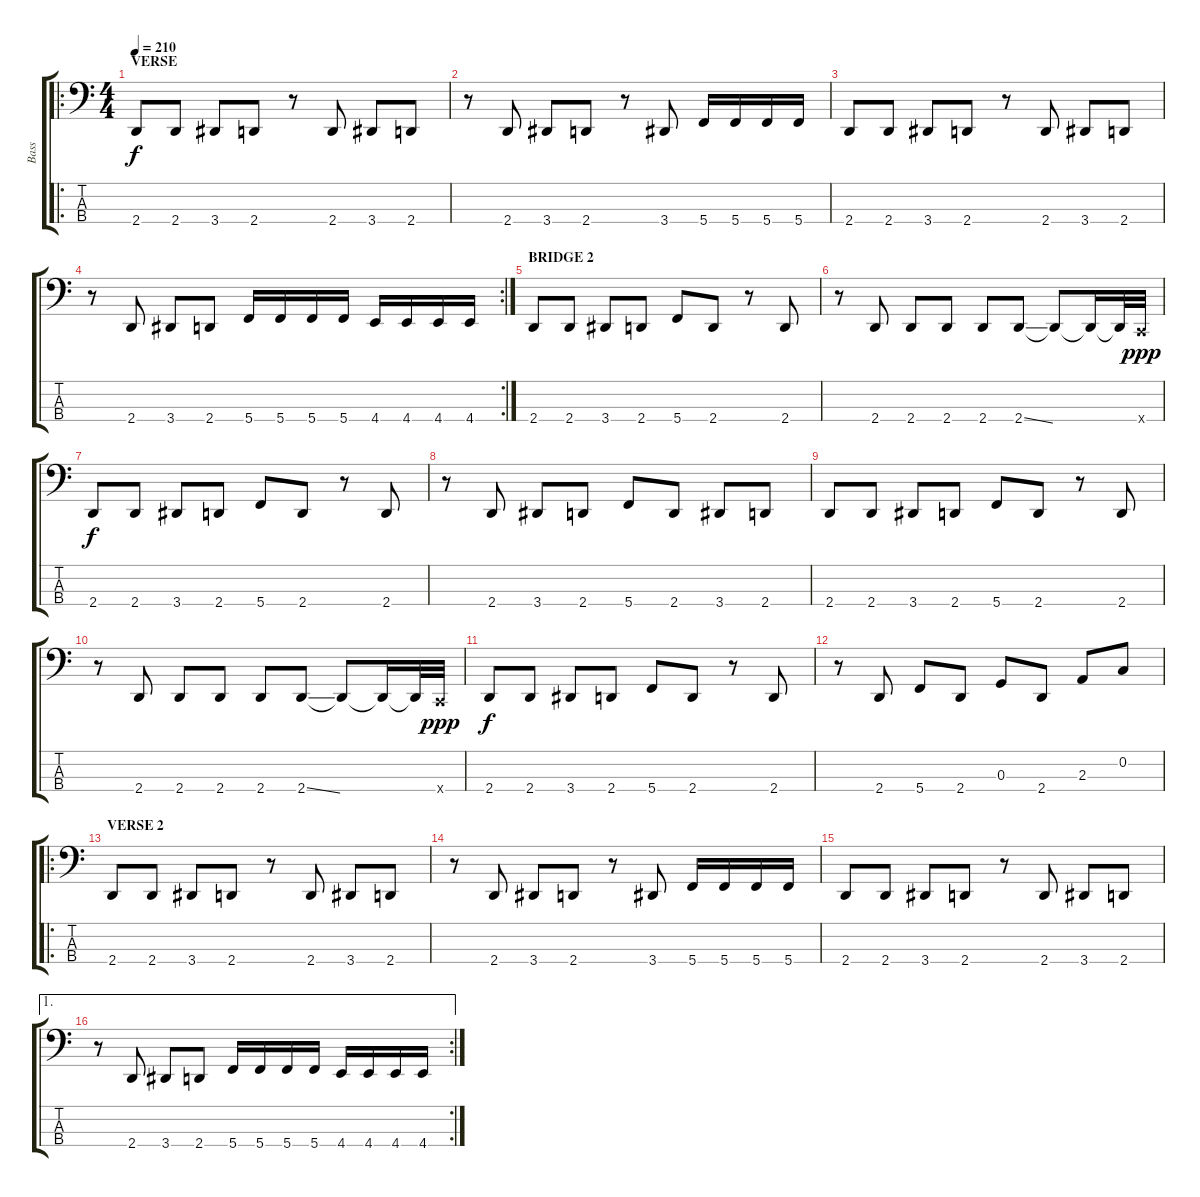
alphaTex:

\track ("Bass" "Bass") {instrument electricbasspick}
\staff {score tabs}
\tuning (F2 C2 G1 C1) {hide}
\ro
\ts (4 4)
\section ("" "VERSE")
\tempo 210
\clef f4
\ks c
2.4.8{dy f} 2.4.8 3.4.8 2.4.8 r.8 2.4.8 3.4.8 2.4.8 |
r.8 2.4.8 3.4.8 2.4.8 r.8 3.4.8 5.4.16 5.4.16 5.4.16 5.4.16 |
2.4.8 2.4.8 3.4.8 2.4.8 r.8 2.4.8 3.4.8 2.4.8 |
\rc 2
r.8 2.4.8 3.4.8 2.4.8 5.4.16 5.4.16 5.4.16 5.4.16 4.4.16 4.4.16 4.4.16 4.4.16 |
\section ("" "BRIDGE 2")
2.4.8 2.4.8 3.4.8 2.4.8 5.4.8 2.4.8 r.8 2.4.8 |
r.8 2.4.8 2.4.8 2.4.8 2.4.8 2.4{ss}.8 2.4{t}.8 2.4{t}.16 2.4{t}.32 0.4{x}.32{dy ppp} |
2.4.8{dy f} 2.4.8 3.4.8 2.4.8 5.4.8 2.4.8 r.8 2.4.8 |
r.8 2.4.8 3.4.8 2.4.8 5.4.8 2.4.8 3.4.8 2.4.8 |
2.4.8 2.4.8 3.4.8 2.4.8 5.4.8 2.4.8 r.8 2.4.8 |
r.8 2.4.8 2.4.8 2.4.8 2.4.8 2.4{ss}.8 2.4{t}.8 2.4{t}.16 2.4{t}.32 0.4{x}.32{dy ppp} |
2.4.8{dy f} 2.4.8 3.4.8 2.4.8 5.4.8 2.4.8 r.8 2.4.8 |
r.8 2.4.8 5.4.8 2.4.8 0.3.8 2.4.8 2.3.8 0.2.8 |
\ro
\section ("" "VERSE 2")
2.4.8 2.4.8 3.4.8 2.4.8 r.8 2.4.8 3.4.8 2.4.8 |
r.8 2.4.8 3.4.8 2.4.8 r.8 3.4.8 5.4.16 5.4.16 5.4.16 5.4.16 |
2.4.8 2.4.8 3.4.8 2.4.8 r.8 2.4.8 3.4.8 2.4.8 |
\ae 1
\rc 2
r.8 2.4.8 3.4.8 2.4.8 5.4.16 5.4.16 5.4.16 5.4.16 4.4.16 4.4.16 4.4.16 4.4.16
